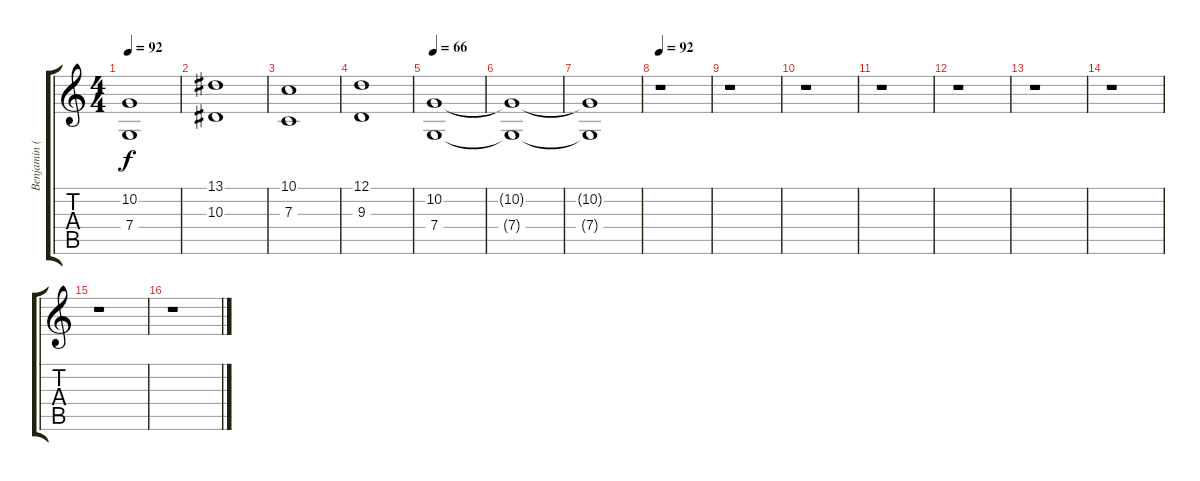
\track ("Benjamin (KeybMid)" "Benjamin (") {instrument stringensemble1}
\staff {score tabs}
\tuning (D4 A3 F3 C3 G2 D2) {hide}
\ts (4 4)
\tempo 92
\clef g2
\ks c
(10.2 7.4).1{dy f} |
(13.1 10.3).1 |
(10.1 7.3).1 |
(12.1 9.3).1 |
\tempo 66
(10.2 7.4).1 |
(10.2{t} 7.4{t}).1 |
(10.2{t} 7.4{t}).1 |
\tempo 92
r.1 |
r.1 |
r.1 |
r.1 |
r.1 |
r.1 |
r.1 |
r.1 |
r.1
